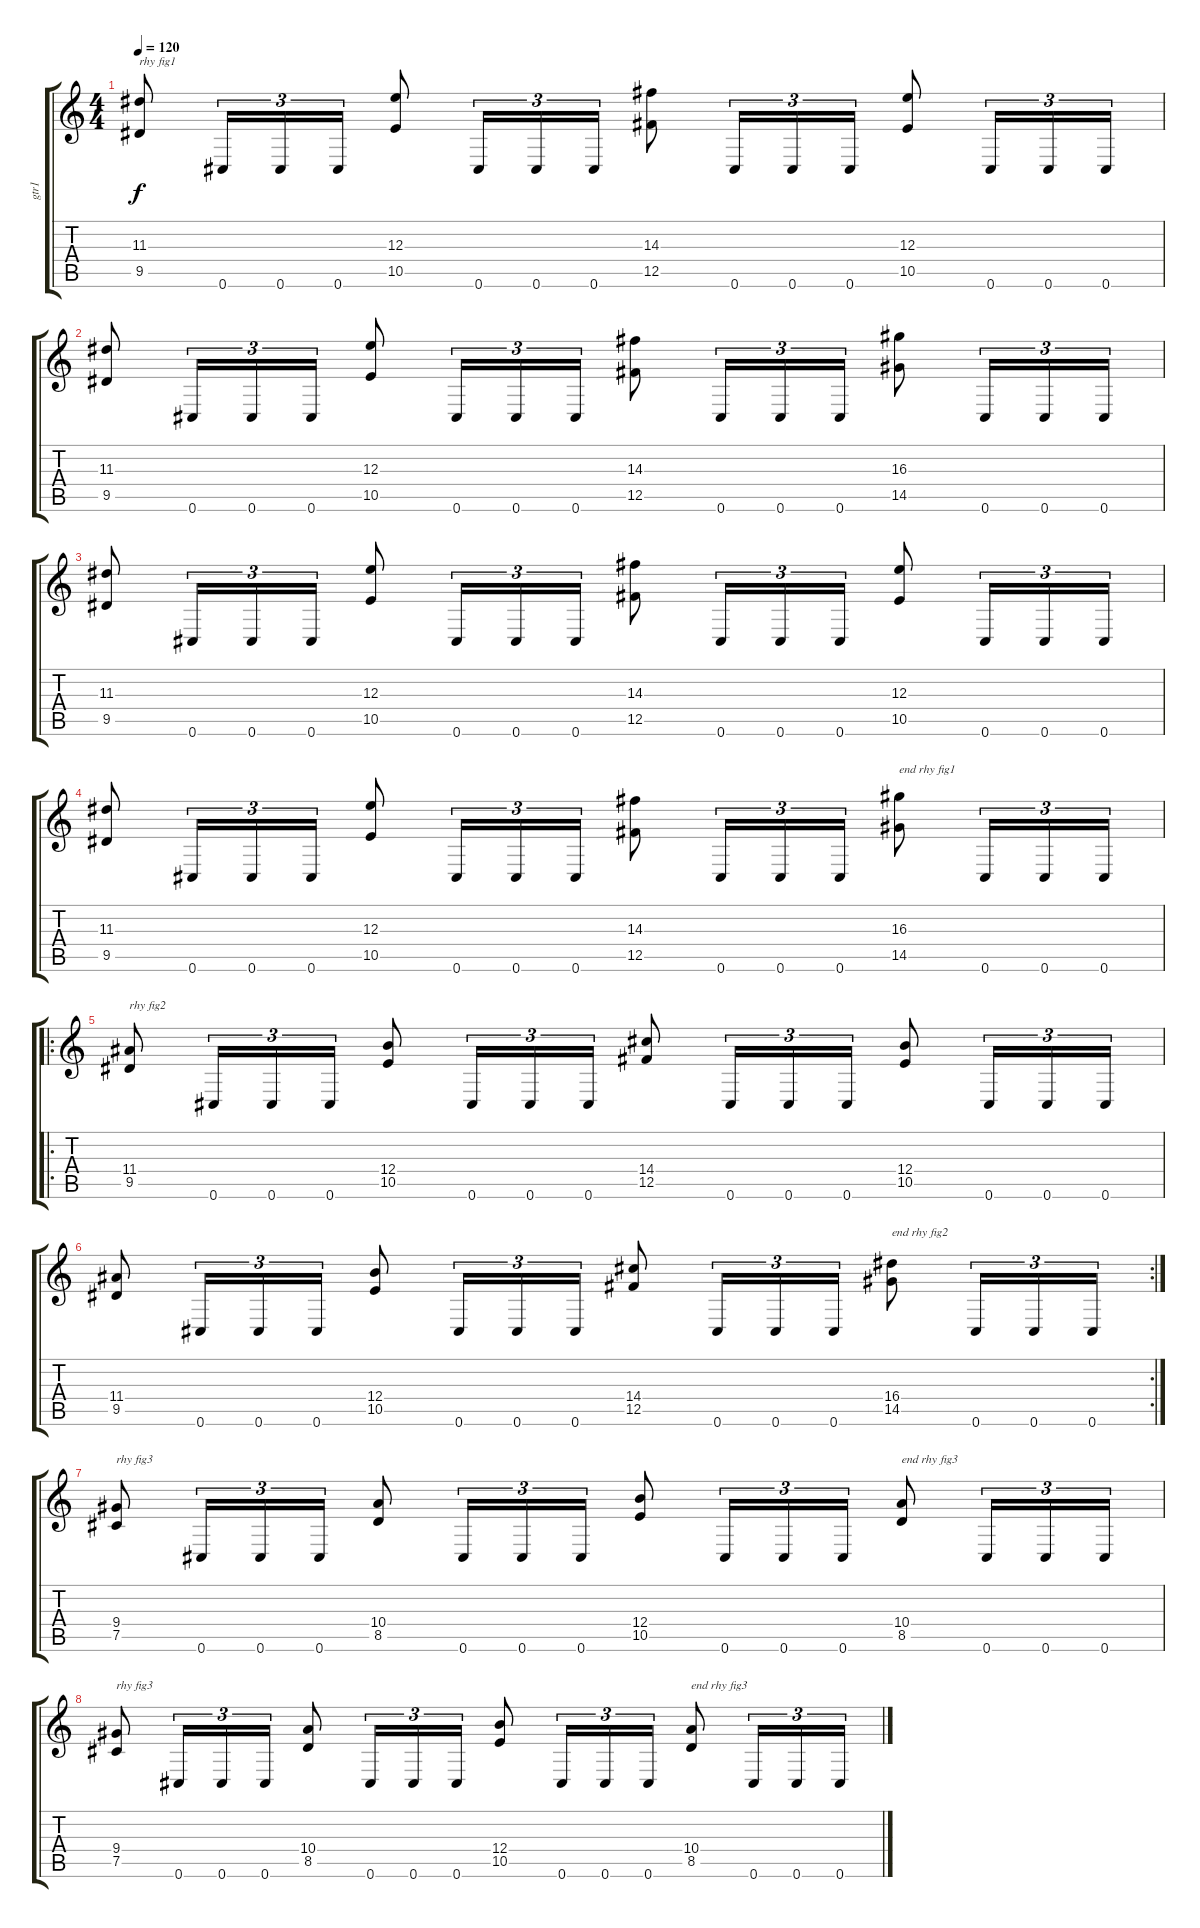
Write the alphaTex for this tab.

\track ("gtr1" "gtr1") {instrument distortionguitar}
\staff {score tabs}
\tuning (Db4 Ab3 E3 B2 Gb2 Db2) {hide}
\ts (4 4)
\tempo 120
\tempo 109
\tempo 120
\clef g2
\ks c
(11.3 9.5).8{txt "rhy fig1" dy f instrument distortionguitar} 0.6.16{tu (3 2)} 0.6.16{tu (3 2)} 0.6.16{tu (3 2)} (12.3 10.5).8 0.6.16{tu (3 2)} 0.6.16{tu (3 2)} 0.6.16{tu (3 2)} (14.3 12.5).8 0.6.16{tu (3 2)} 0.6.16{tu (3 2)} 0.6.16{tu (3 2)} (12.3 10.5).8 0.6.16{tu (3 2)} 0.6.16{tu (3 2)} 0.6.16{tu (3 2)} |
(11.3 9.5).8 0.6.16{tu (3 2)} 0.6.16{tu (3 2)} 0.6.16{tu (3 2)} (12.3 10.5).8 0.6.16{tu (3 2)} 0.6.16{tu (3 2)} 0.6.16{tu (3 2)} (14.3 12.5).8 0.6.16{tu (3 2)} 0.6.16{tu (3 2)} 0.6.16{tu (3 2)} (16.3 14.5).8 0.6.16{tu (3 2)} 0.6.16{tu (3 2)} 0.6.16{tu (3 2)} |
(11.3 9.5).8 0.6.16{tu (3 2)} 0.6.16{tu (3 2)} 0.6.16{tu (3 2)} (12.3 10.5).8 0.6.16{tu (3 2)} 0.6.16{tu (3 2)} 0.6.16{tu (3 2)} (14.3 12.5).8 0.6.16{tu (3 2)} 0.6.16{tu (3 2)} 0.6.16{tu (3 2)} (12.3 10.5).8 0.6.16{tu (3 2)} 0.6.16{tu (3 2)} 0.6.16{tu (3 2)} |
(11.3 9.5).8 0.6.16{tu (3 2)} 0.6.16{tu (3 2)} 0.6.16{tu (3 2)} (12.3 10.5).8 0.6.16{tu (3 2)} 0.6.16{tu (3 2)} 0.6.16{tu (3 2)} (14.3 12.5).8 0.6.16{tu (3 2)} 0.6.16{tu (3 2)} 0.6.16{tu (3 2)} (16.3 14.5).8{txt "end rhy fig1"} 0.6.16{tu (3 2)} 0.6.16{tu (3 2)} 0.6.16{tu (3 2)} |
\ro
(11.4 9.5).8{txt "rhy fig2"} 0.6.16{tu (3 2)} 0.6.16{tu (3 2)} 0.6.16{tu (3 2)} (12.4 10.5).8 0.6.16{tu (3 2)} 0.6.16{tu (3 2)} 0.6.16{tu (3 2)} (14.4 12.5).8 0.6.16{tu (3 2)} 0.6.16{tu (3 2)} 0.6.16{tu (3 2)} (12.4 10.5).8 0.6.16{tu (3 2)} 0.6.16{tu (3 2)} 0.6.16{tu (3 2)} |
\rc 2
(11.4 9.5).8 0.6.16{tu (3 2)} 0.6.16{tu (3 2)} 0.6.16{tu (3 2)} (12.4 10.5).8 0.6.16{tu (3 2)} 0.6.16{tu (3 2)} 0.6.16{tu (3 2)} (14.4 12.5).8 0.6.16{tu (3 2)} 0.6.16{tu (3 2)} 0.6.16{tu (3 2)} (16.4 14.5).8{txt "end rhy fig2"} 0.6.16{tu (3 2)} 0.6.16{tu (3 2)} 0.6.16{tu (3 2)} |
(9.4 7.5).8{txt "rhy fig3"} 0.6.16{tu (3 2)} 0.6.16{tu (3 2)} 0.6.16{tu (3 2)} (10.4 8.5).8 0.6.16{tu (3 2)} 0.6.16{tu (3 2)} 0.6.16{tu (3 2)} (12.4 10.5).8 0.6.16{tu (3 2)} 0.6.16{tu (3 2)} 0.6.16{tu (3 2)} (10.4 8.5).8{txt "end rhy fig3"} 0.6.16{tu (3 2)} 0.6.16{tu (3 2)} 0.6.16{tu (3 2)} |
(9.4 7.5).8{txt "rhy fig3"} 0.6.16{tu (3 2)} 0.6.16{tu (3 2)} 0.6.16{tu (3 2)} (10.4 8.5).8 0.6.16{tu (3 2)} 0.6.16{tu (3 2)} 0.6.16{tu (3 2)} (12.4 10.5).8 0.6.16{tu (3 2)} 0.6.16{tu (3 2)} 0.6.16{tu (3 2)} (10.4 8.5).8{txt "end rhy fig3"} 0.6.16{tu (3 2)} 0.6.16{tu (3 2)} 0.6.16{tu (3 2)}
